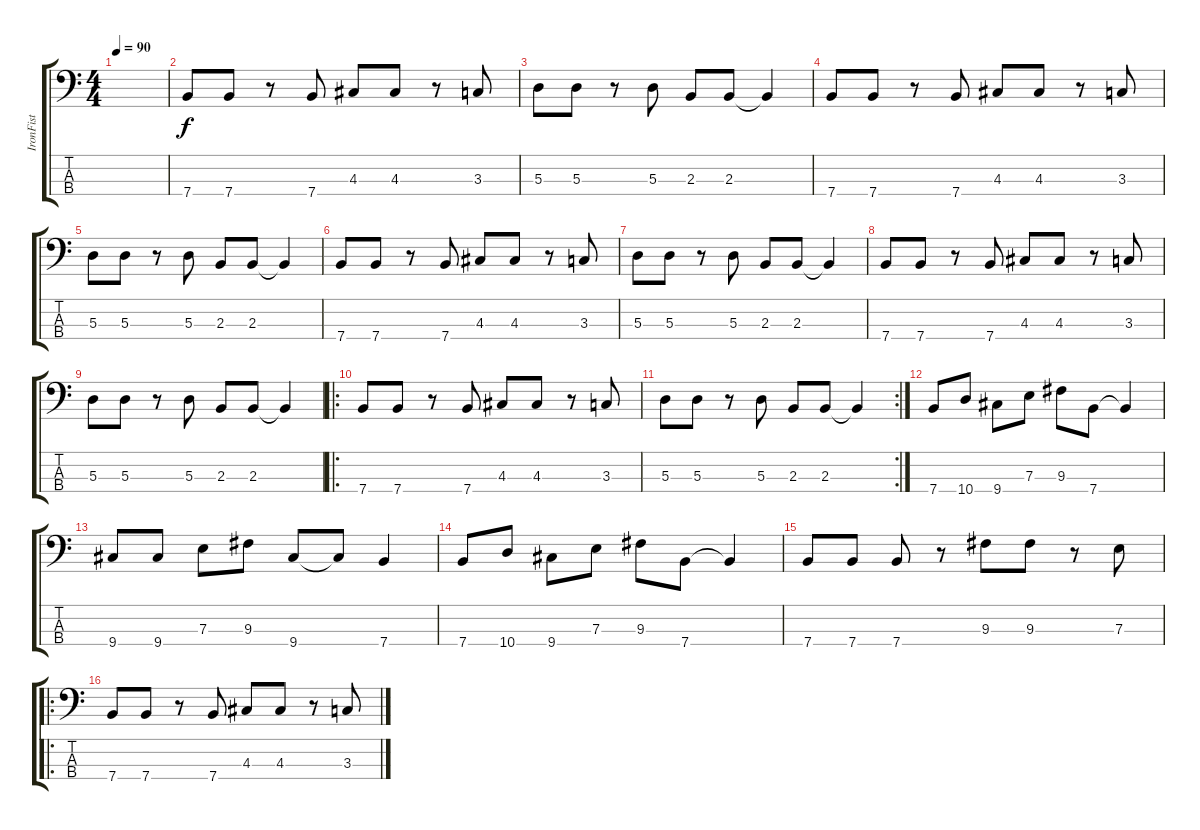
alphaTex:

\track ("IronFist" "IronFist") {instrument electricbassfinger}
\staff {score tabs}
\tuning (G2 D2 A1 E1) {hide}
\ts (4 4)
\tempo 90
\clef f4
\ks c
|
7.4.8 7.4.8 r.8 7.4.8 4.3.8 4.3.8 r.8 3.3.8 |
5.3.8 5.3.8 r.8 5.3.8 2.3.8 2.3.8 2.3{t}.4 |
7.4.8 7.4.8 r.8 7.4.8 4.3.8 4.3.8 r.8 3.3.8 |
5.3.8 5.3.8 r.8 5.3.8 2.3.8 2.3.8 2.3{t}.4 |
7.4.8 7.4.8 r.8 7.4.8 4.3.8 4.3.8 r.8 3.3.8 |
5.3.8 5.3.8 r.8 5.3.8 2.3.8 2.3.8 2.3{t}.4 |
7.4.8 7.4.8 r.8 7.4.8 4.3.8 4.3.8 r.8 3.3.8 |
5.3.8 5.3.8 r.8 5.3.8 2.3.8 2.3.8 2.3{t}.4 |
\ro
7.4.8 7.4.8 r.8 7.4.8 4.3.8 4.3.8 r.8 3.3.8 |
\rc 2
5.3.8 5.3.8 r.8 5.3.8 2.3.8 2.3.8 2.3{t}.4 |
7.4.8 10.4.8 9.4.8 7.3.8 9.3.8 7.4.8 7.4{t}.4 |
9.4.8 9.4.8 7.3.8 9.3.8 9.4.8 9.4{t}.8 7.4.4 |
7.4.8 10.4.8 9.4.8 7.3.8 9.3.8 7.4.8 7.4{t}.4 |
7.4.8 7.4.8 7.4.8 r.8 9.3.8 9.3.8 r.8 7.3.8 |
\ro
7.4.8 7.4.8 r.8 7.4.8 4.3.8 4.3.8 r.8 3.3.8
